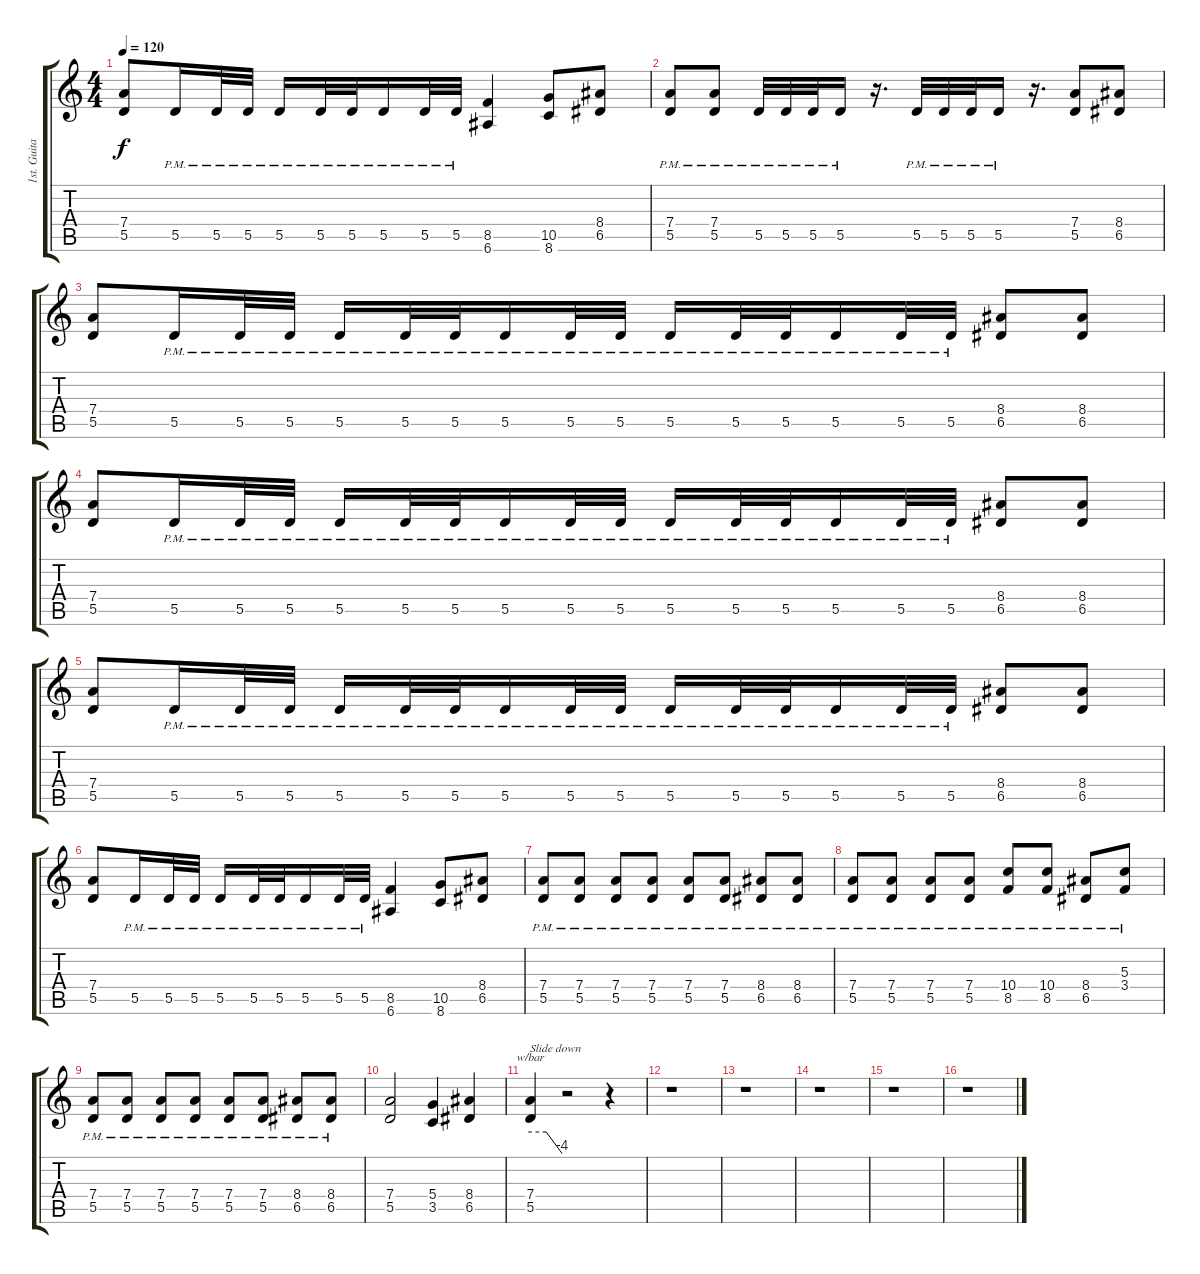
\track ("1st. Guitar L" "1st. Guita") {instrument overdrivenguitar}
\staff {score tabs}
\tuning (E4 B3 G3 D3 A2 E2) {hide}
\ts (4 4)
\tempo 120
\clef g2
\ks c
(7.4 5.5).8{dy f} 5.5{pm}.16 5.5{pm}.32 5.5{pm}.32 5.5{pm}.16 5.5{pm}.32 5.5{pm}.32 5.5{pm}.16 5.5{pm}.32 5.5{pm}.32 (8.5 6.6).4 (10.5 8.6).8 (8.4 6.5).8 |
(7.4{pm} 5.5{pm}).8 (7.4{pm} 5.5{pm}).8 5.5{pm}.32 5.5{pm}.32 5.5{pm}.32 5.5{pm}.16 r.16{d} 5.5{pm}.32 5.5{pm}.32 5.5{pm}.32 5.5{pm}.16 r.16{d} (7.4 5.5).8 (8.4 6.5).8 |
(7.4 5.5).8 5.5{pm}.16 5.5{pm}.32 5.5{pm}.32 5.5{pm}.16 5.5{pm}.32 5.5{pm}.32 5.5{pm}.16 5.5{pm}.32 5.5{pm}.32 5.5{pm}.16 5.5{pm}.32 5.5{pm}.32 5.5{pm}.16 5.5{pm}.32 5.5{pm}.32 (8.4 6.5).8 (8.4 6.5).8 |
(7.4 5.5).8 5.5{pm}.16 5.5{pm}.32 5.5{pm}.32 5.5{pm}.16 5.5{pm}.32 5.5{pm}.32 5.5{pm}.16 5.5{pm}.32 5.5{pm}.32 5.5{pm}.16 5.5{pm}.32 5.5{pm}.32 5.5{pm}.16 5.5{pm}.32 5.5{pm}.32 (8.4 6.5).8 (8.4 6.5).8 |
(7.4 5.5).8 5.5{pm}.16 5.5{pm}.32 5.5{pm}.32 5.5{pm}.16 5.5{pm}.32 5.5{pm}.32 5.5{pm}.16 5.5{pm}.32 5.5{pm}.32 5.5{pm}.16 5.5{pm}.32 5.5{pm}.32 5.5{pm}.16 5.5{pm}.32 5.5{pm}.32 (8.4 6.5).8 (8.4 6.5).8 |
(7.4 5.5).8 5.5{pm}.16 5.5{pm}.32 5.5{pm}.32 5.5{pm}.16 5.5{pm}.32 5.5{pm}.32 5.5{pm}.16 5.5{pm}.32 5.5{pm}.32 (8.5 6.6).4 (10.5 8.6).8 (8.4 6.5).8 |
(7.4{pm} 5.5{pm}).8 (7.4{pm} 5.5{pm}).8 (7.4{pm} 5.5{pm}).8 (7.4{pm} 5.5{pm}).8 (7.4{pm} 5.5{pm}).8 (7.4{pm} 5.5{pm}).8 (8.4{pm} 6.5{pm}).8 (8.4{pm} 6.5{pm}).8 |
(7.4{pm} 5.5{pm}).8 (7.4{pm} 5.5{pm}).8 (7.4{pm} 5.5{pm}).8 (7.4{pm} 5.5{pm}).8 (10.4{pm} 8.5{pm}).8 (10.4{pm} 8.5{pm}).8 (8.4{pm} 6.5{pm}).8 (5.3{pm} 3.4{pm}).8 |
(7.4{pm} 5.5{pm}).8 (7.4{pm} 5.5{pm}).8 (7.4{pm} 5.5{pm}).8 (7.4{pm} 5.5{pm}).8 (7.4{pm} 5.5{pm}).8 (7.4{pm} 5.5{pm}).8 (8.4{pm} 6.5{pm}).8 (8.4{pm} 6.5{pm}).8 |
(7.4 5.5).2 (5.4 3.5).4 (8.4 6.5).4 |
(7.4 5.5).4{tbe (custom default 0 0 30 0 60 -16) txt "Slide down"} r.2 r.4 |
r.1 |
r.1 |
r.1 |
r.1 |
r.1
